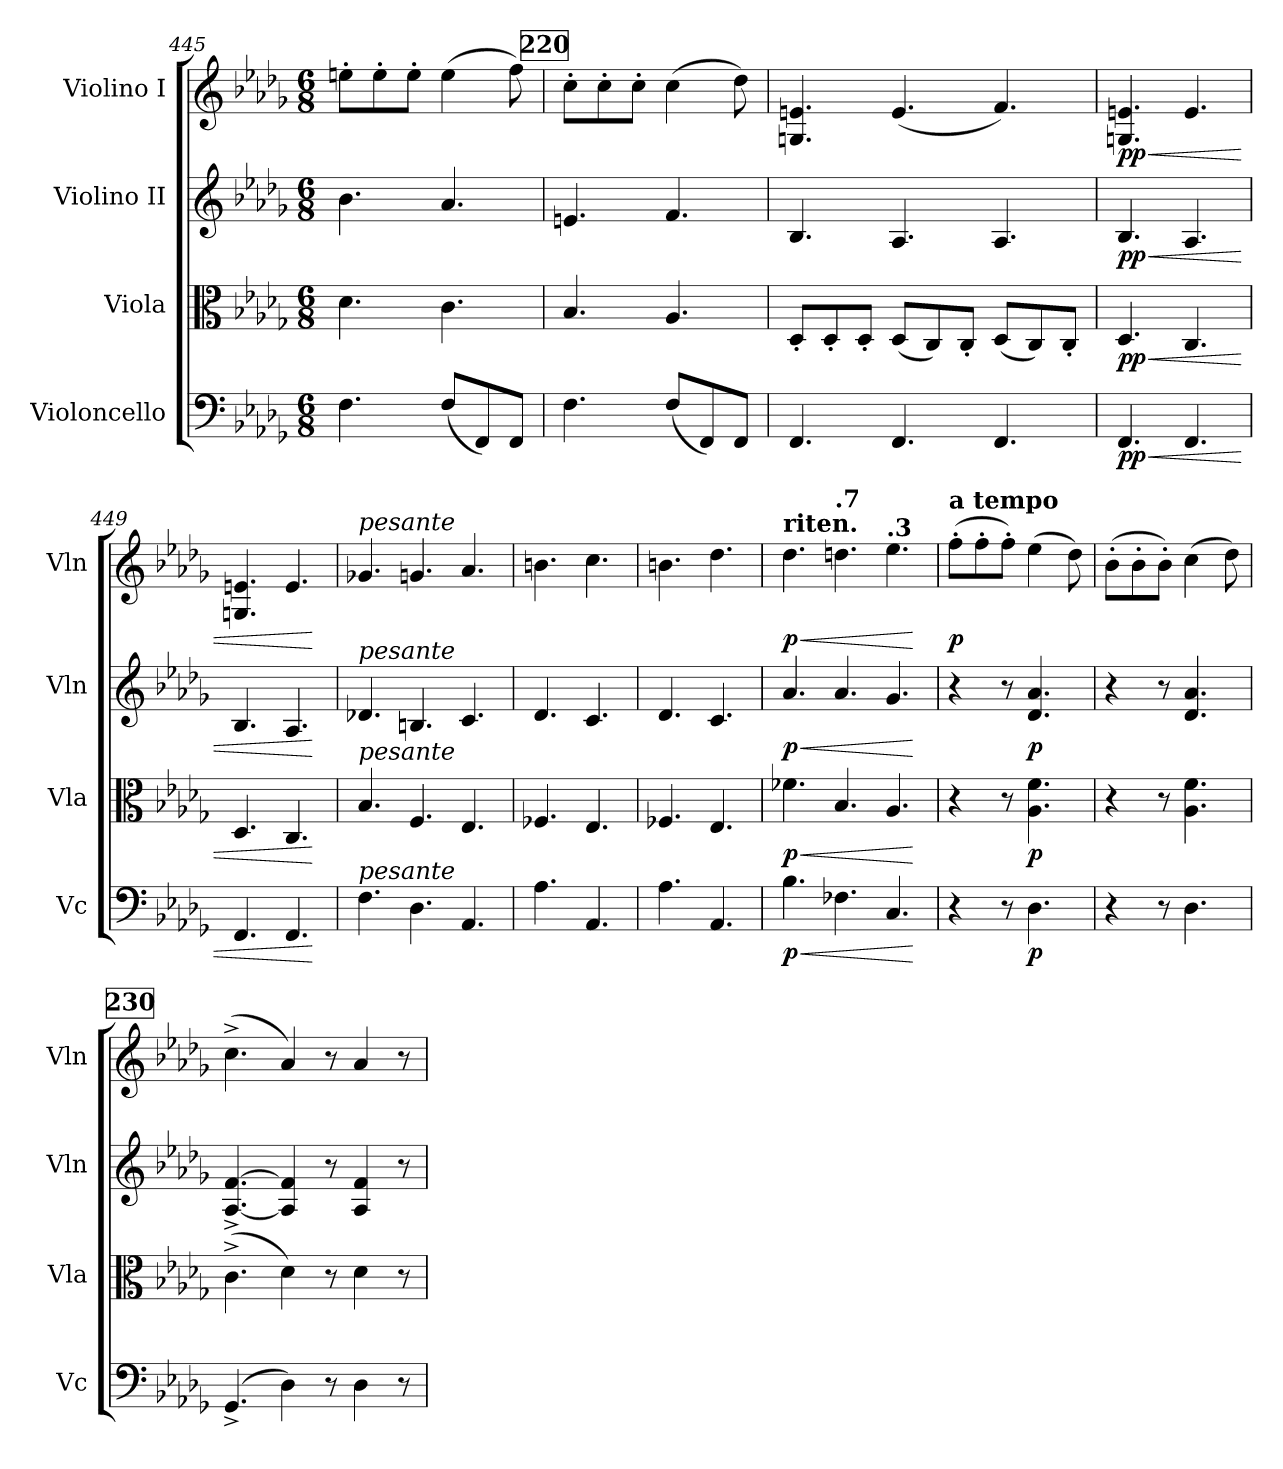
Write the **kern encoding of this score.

**kern	**dynam	**kern	**dynam	**kern	**dynam	**kern	**dynam
*part4	*part4	*part3	*part3	*part2	*part2	*part1	*part1
*staff4	*staff4	*staff3	*staff3	*staff2	*staff2	*staff1	*staff1
*I"Violoncello	*	*I"Viola	*	*I"Violino II	*	*I"Violino I	*
*I'Vc	*	*I'Vla	*	*I'Vln	*	*I'Vln	*
!!LO:PB:g=z
*clefF4	*	*clefC3	*	*clefG2	*	*clefG2	*
*k[b-e-a-d-g-]	*	*k[b-e-a-d-g-]	*	*k[b-e-a-d-g-]	*	*k[b-e-a-d-g-]	*
*M6/8	*	*M6/8	*	*M6/8	*	*M6/8	*
=445	=445	=445	=445	=445	=445	=445	=445
4.F\	.	4.d-\	.	4.b-\	.	8een'\L	.
.	.	.	.	.	.	8ee'\	.
.	.	.	.	.	.	8ee'\J	.
(8F/L	.	4.c\	.	4.a-/	.	(4ee\	.
8FF/)	.	.	.	.	.	.	.
8FF/J	.	.	.	.	.	8ff\)	.
!!LO:REH:place=s1:a:B:fs=14:t=220
=446	=446	=446	=446	=446	=446	=446	=446
4.F\	.	4.B-/	.	4.en/	.	8cc'\L	.
.	.	.	.	.	.	8cc'\	.
.	.	.	.	.	.	8cc'\J	.
(8F/L	.	4.A-/	.	4.f/	.	(4cc\	.
8FF/)	.	.	.	.	.	.	.
8FF/J	.	.	.	.	.	8dd-\)	.
=447	=447	=447	=447	=447	=447	=447	=447
4.FF/	.	8D-'/L	.	4.B-/	.	4.Gn/ 4.en/	.
.	.	8D-'/	.	.	.	.	.
.	.	8D-'/J	.	.	.	.	.
4.FF/	.	(8D-/L	.	4.A-/	.	(4.e/	.
.	.	8C/)	.	.	.	.	.
.	.	8C'/J	.	.	.	.	.
4.FF/	.	(8D-/L	.	4.A-/	.	4.f/)	.
.	.	8C/)	.	.	.	.	.
.	.	8C'/J	.	.	.	.	.
=448	=448	=448	=448	=448	=448	=448	=448
!	!LO:HP:b	!	!LO:HP:b	!	!LO:HP:b	!	!LO:HP:b
!	!LO:DY:n=1:b	!	!LO:DY:n=1:b	!	!LO:DY:n=1:b	!	!LO:DY:n=1:b
4.FF/	< pp	4.D-/	< pp	4.B-/	< pp	4.Gn/ 4.en/	< pp
4.FF/	.	4.C/	.	4.A-/	.	4.e/	.
=449	=449	=449	=449	=449	=449	=449	=449
4.FF/	.	4.D-/	.	4.B-/	.	4.Gn/ 4.en/	.
4.FF/	.	4.C/	.	4.A-/	.	4.e/	.
.	[	.	[	.	[	.	[
=450	=450	=450	=450	=450	=450	=450	=450
!	!	!	!	!	!	!LO:TX:a:i:t=pesante	!
!	!	!	!	!LO:TX:a:i:t=pesante	!	!	!
!	!	!LO:TX:a:i:t=pesante	!	!	!	!	!
!LO:TX:a:i:t=pesante	!	!	!	!	!	!	!
4.F\	.	4.B-/	.	4.d-X/	.	4.g-X/	.
4.D-\	.	4.F/	.	4.Bn/	.	4.gn/	.
4.AA-/	.	4.E-/	.	4.c/	.	4.a-/	.
=451	=451	=451	=451	=451	=451	=451	=451
4.A-\	.	4.F-X/	.	4.d-/	.	4.bn\	.
4.AA-/	.	4.E-/	.	4.c/	.	4.cc\	.
=452	=452	=452	=452	=452	=452	=452	=452
4.A-\	.	4.F-X/	.	4.d-/	.	4.bn\	.
4.AA-/	.	4.E-/	.	4.c/	.	4.dd-\	.
=453	=453	=453	=453	=453	=453	=453	=453
!	!	!	!	!	!	!LO:TX:a:B:t=riten.	!
!	!LO:HP:b	!	!LO:HP:b	!	!LO:HP:b	!	!LO:HP:b
!	!LO:DY:n=1:b	!	!LO:DY:n=1:b	!	!LO:DY:n=1:b	!	!LO:DY:n=1:b
4.B-\	< p	4.f-X\	< p	4.a-/	< p	4.dd-\	< p
*	*	*	*	*	*	*MM158	*
!	!	!	!	!	!	!LO:TX:a:B:t=.7	!
4.F-X\	.	4.B-/	.	4.a-/	.	4.ddn\	.
*	*	*	*	*	*	*MM149	*
!	!	!	!	!	!	!LO:TX:a:B:t=.3	!
4.C/	.	4.A-/	.	4.g-/	.	4.ee-\	.
.	[	.	[	.	[	.	[
!!LO:LB:g=z
=454	=454	=454	=454	=454	=454	=454	=454
!	!	!	!	!	!	!LO:TX:a:B:t=a tempo	!
!	!	!	!	!	!	!	!LO:DY:b
4r	.	4r	.	4r	.	(8ff'\L	p
.	.	.	.	.	.	8ff'\	.
8r	.	8r	.	8r	.	8ff'\J)	.
!	!LO:DY:b	!	!LO:DY:b	!	!LO:DY:b	!	!
4.D-\	p	4.A-\ 4.f\	p	4.d-/ 4.a-/	p	(4ee-\	.
.	.	.	.	.	.	8dd-\)	.
=455	=455	=455	=455	=455	=455	=455	=455
4r	.	4r	.	4r	.	(8b-'\L	.
.	.	.	.	.	.	8b-'\	.
8r	.	8r	.	8r	.	8b-'\J)	.
4.D-\	.	4.A-\ 4.f\	.	4.d-/ 4.a-/	.	(4cc\	.
.	.	.	.	.	.	8dd-\)	.
!!LO:REH:place=s1:a:B:fs=14:t=230
=456	=456	=456	=456	=456	=456	=456	=456
(4.GG-^/	.	(4.c^\	.	[4.A-/^ [4.f/^	.	(4.cc^\	.
4D-\)	.	4d-\)	.	4A-/] 4f/]	.	4a-/)	.
8r	.	8r	.	8r	.	8r	.
4D-\	.	4d-\	.	4A-/ 4f/	.	4a-/	.
8r	.	8r	.	8r	.	8r	.
=	=	=	=	=	=	=	=
*-	*-	*-	*-	*-	*-	*-	*-
